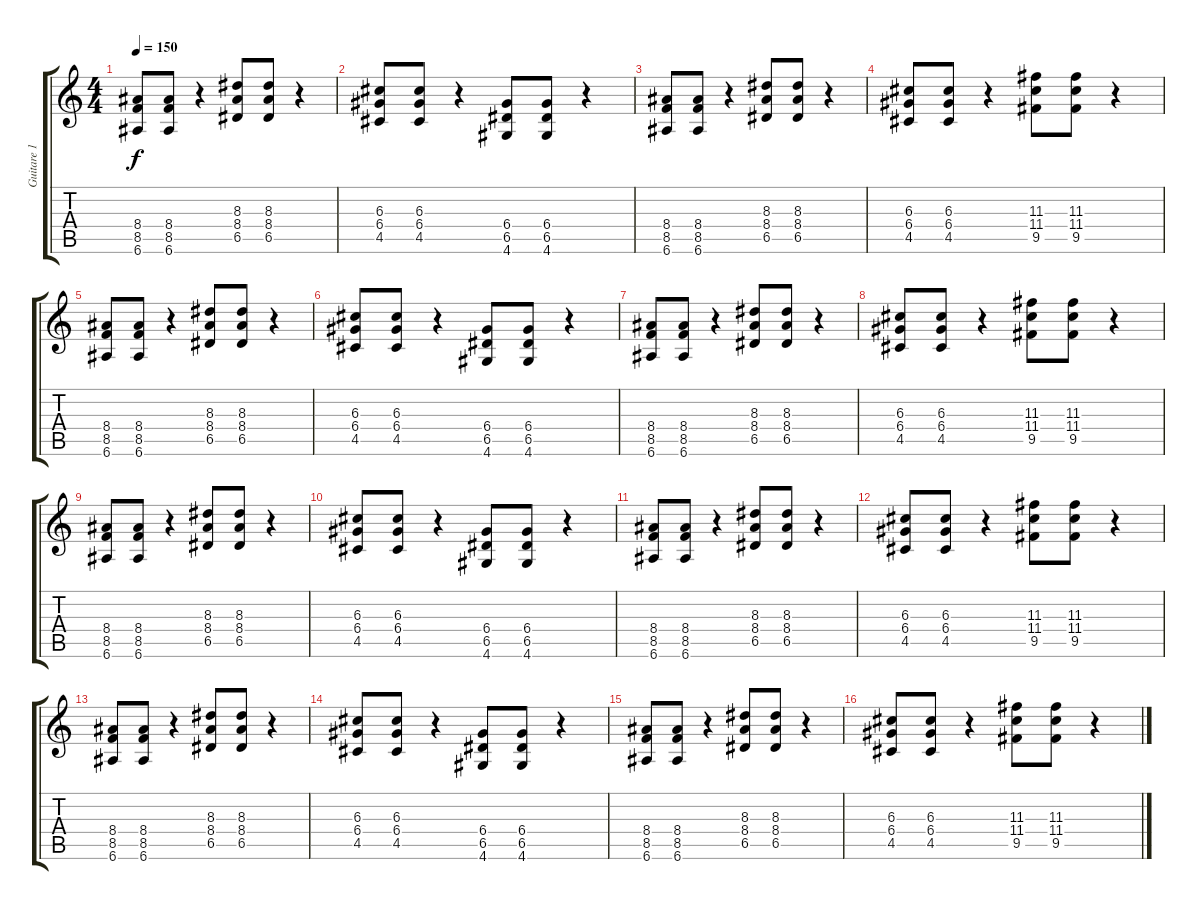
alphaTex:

\track ("Guitare 1" "Guitare 1") {instrument overdrivenguitar}
\staff {score tabs}
\tuning (E4 B3 G3 D3 A2 E2) {hide}
\ts (4 4)
\tempo 150
\clef g2
\ks c
(8.4 8.5 6.6).8{dy f} (8.4 8.5 6.6).8 r.4 (8.3 8.4 6.5).8 (8.3 8.4 6.5).8 r.4 |
(6.3 6.4 4.5).8 (6.3 6.4 4.5).8 r.4 (6.4 6.5 4.6).8 (6.4 6.5 4.6).8 r.4 |
(8.4 8.5 6.6).8 (8.4 8.5 6.6).8 r.4 (8.3 8.4 6.5).8 (8.3 8.4 6.5).8 r.4 |
(6.3 6.4 4.5).8 (6.3 6.4 4.5).8 r.4 (11.3 11.4 9.5).8 (11.3 11.4 9.5).8 r.4 |
(8.4 8.5 6.6).8 (8.4 8.5 6.6).8 r.4 (8.3 8.4 6.5).8 (8.3 8.4 6.5).8 r.4 |
(6.3 6.4 4.5).8 (6.3 6.4 4.5).8 r.4 (6.4 6.5 4.6).8 (6.4 6.5 4.6).8 r.4 |
(8.4 8.5 6.6).8 (8.4 8.5 6.6).8 r.4 (8.3 8.4 6.5).8 (8.3 8.4 6.5).8 r.4 |
(6.3 6.4 4.5).8 (6.3 6.4 4.5).8 r.4 (11.3 11.4 9.5).8 (11.3 11.4 9.5).8 r.4 |
(8.4 8.5 6.6).8 (8.4 8.5 6.6).8 r.4 (8.3 8.4 6.5).8 (8.3 8.4 6.5).8 r.4 |
(6.3 6.4 4.5).8 (6.3 6.4 4.5).8 r.4 (6.4 6.5 4.6).8 (6.4 6.5 4.6).8 r.4 |
(8.4 8.5 6.6).8 (8.4 8.5 6.6).8 r.4 (8.3 8.4 6.5).8 (8.3 8.4 6.5).8 r.4 |
(6.3 6.4 4.5).8 (6.3 6.4 4.5).8 r.4 (11.3 11.4 9.5).8 (11.3 11.4 9.5).8 r.4 |
(8.4 8.5 6.6).8 (8.4 8.5 6.6).8 r.4 (8.3 8.4 6.5).8 (8.3 8.4 6.5).8 r.4 |
(6.3 6.4 4.5).8 (6.3 6.4 4.5).8 r.4 (6.4 6.5 4.6).8 (6.4 6.5 4.6).8 r.4 |
(8.4 8.5 6.6).8 (8.4 8.5 6.6).8 r.4 (8.3 8.4 6.5).8 (8.3 8.4 6.5).8 r.4 |
(6.3 6.4 4.5).8 (6.3 6.4 4.5).8 r.4 (11.3 11.4 9.5).8 (11.3 11.4 9.5).8 r.4
